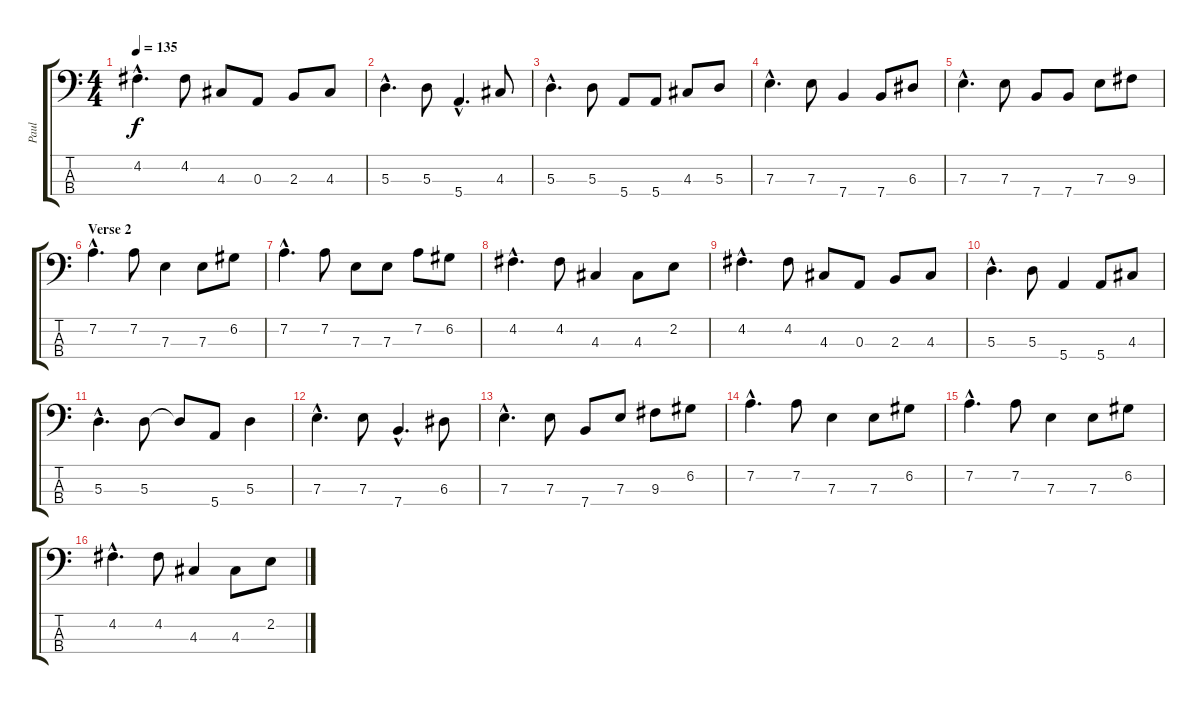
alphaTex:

\track ("Paul" "Paul") {instrument electricbasspick}
\staff {score tabs}
\tuning (G2 D2 A1 E1) {hide}
\ts (4 4)
\tempo 135
\clef f4
\ks c
4.2{hac}.4{d dy f} 4.2.8 4.3.8 0.3.8 2.3.8 4.3.8 |
5.3{hac}.4{d} 5.3.8 5.4{hac}.4{d} 4.3.8 |
5.3{hac}.4{d} 5.3.8 5.4.8 5.4.8 4.3.8 5.3.8 |
7.3{hac}.4{d} 7.3.8 7.4.4 7.4.8 6.3.8 |
7.3{hac}.4{d} 7.3.8 7.4.8 7.4.8 7.3.8 9.3.8 |
\section ("" "Verse 2")
7.2{hac}.4{d} 7.2.8 7.3.4 7.3.8 6.2.8 |
7.2{hac}.4{d} 7.2.8 7.3.8 7.3.8 7.2.8 6.2.8 |
4.2{hac}.4{d} 4.2.8 4.3.4 4.3.8 2.2.8 |
4.2{hac}.4{d} 4.2.8 4.3.8 0.3.8 2.3.8 4.3.8 |
5.3{hac}.4{d} 5.3.8 5.4.4 5.4.8 4.3.8 |
5.3{hac}.4{d} 5.3.8 5.3{t}.8 5.4.8 5.3.4 |
7.3{hac}.4{d} 7.3.8 7.4{hac}.4{d} 6.3.8 |
7.3{hac}.4{d} 7.3.8 7.4.8 7.3.8 9.3.8 6.2.8 |
7.2{hac}.4{d} 7.2.8 7.3.4 7.3.8 6.2.8 |
7.2{hac}.4{d} 7.2.8 7.3.4 7.3.8 6.2.8 |
4.2{hac}.4{d} 4.2.8 4.3.4 4.3.8 2.2.8
